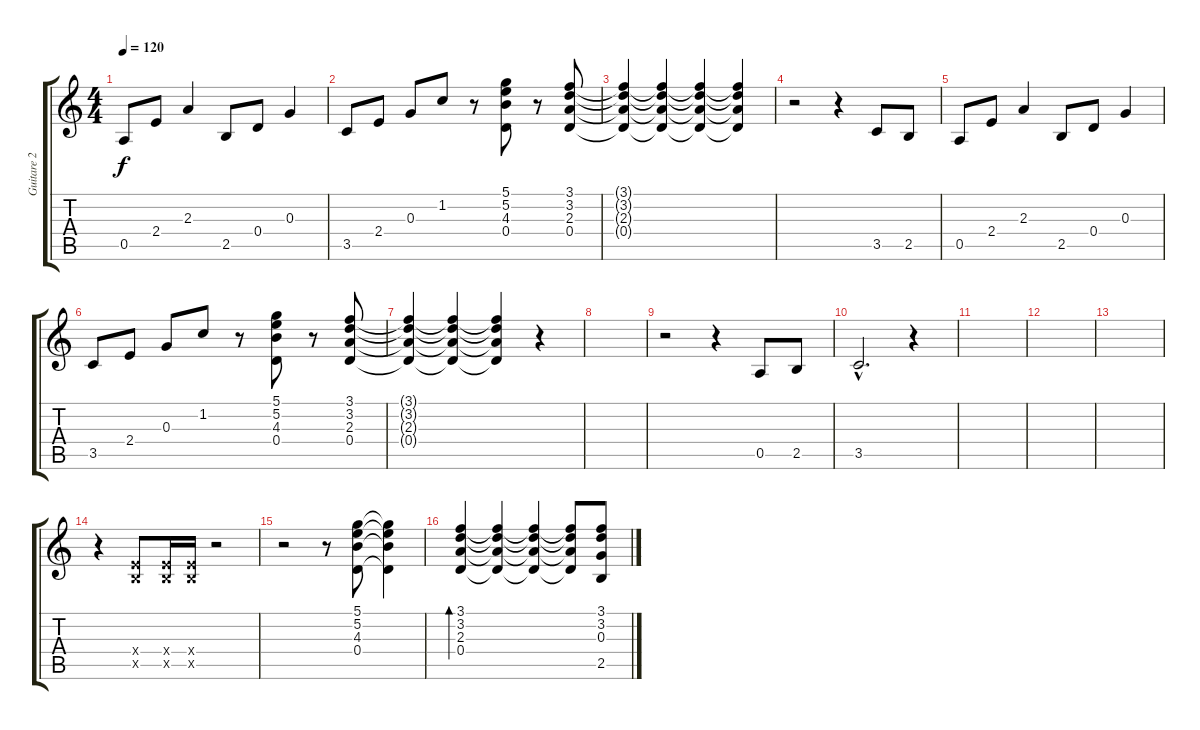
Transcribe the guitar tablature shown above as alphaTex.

\track ("Guitare 2" "Guitare 2") {instrument distortionguitar}
\staff {score tabs}
\tuning (D4 B3 G3 D3 A2 D2) {hide}
\ts (4 4)
\tempo 120
\clef g2
\ks c
0.5.8{dy f} 2.4.8 2.3.4 2.5.8 0.4.8 0.3.4 |
3.5.8 2.4.8 0.3.8 1.2.8 r.8 (5.1 5.2 4.3 0.4).8 r.8 (3.1 3.2 2.3 0.4).8 |
(3.1{t} 3.2{t} 2.3{t} 0.4{t}).4 (3.1{t} 3.2{t} 2.3{t} 0.4{t}).4 (3.1{t} 3.2{t} 2.3{t} 0.4{t}).4 (3.1{t} 3.2{t} 2.3{t} 0.4{t}).4 |
r.2 r.4 3.5.8 2.5.8 |
0.5.8 2.4.8 2.3.4 2.5.8 0.4.8 0.3.4 |
3.5.8 2.4.8 0.3.8 1.2.8 r.8 (5.1 5.2 4.3 0.4).8 r.8 (3.1 3.2 2.3 0.4).8 |
(3.1{t} 3.2{t} 2.3{t} 0.4{t}).4 (3.1{t} 3.2{t} 2.3{t} 0.4{t}).4 (3.1{t} 3.2{t} 2.3{t} 0.4{t}).4 r.4 |
|
r.2 r.4 0.5.8 2.5.8 |
3.5{hac}.2{d} r.4 |
|
|
|
r.4 (2.4{x} 2.5{x}).8 (2.4{x} 2.5{x}).16 (2.4{x} 2.5{x}).16 r.2 |
r.2 r.8 (5.1 5.2 4.3 0.4).8 (5.1{t} 5.2{t} 4.3{t} 0.4{t}).4 |
(3.1 3.2 2.3 0.4).4{bd 120} (3.1{t} 3.2{t} 2.3{t} 0.4{t}).4 (3.1{t} 3.2{t} 2.3{t} 0.4{t}).4 (3.1{t} 3.2{t} 2.3{t} 0.4{t}).8 (3.1 3.2 0.3 2.5).8
